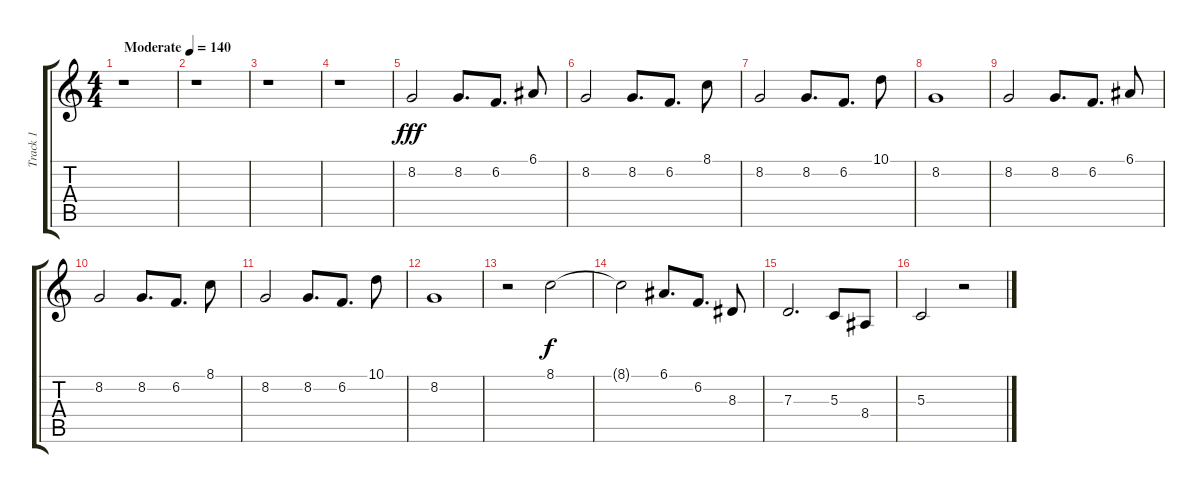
\track ("Track 1" "Track 1") {instrument brasssection}
\staff {score tabs}
\tuning (E4 B3 G3 D3 A2 E2) {hide}
\ts (4 4)
\tempo (140 "Moderate")
\clef g2
\ks c
r.1{dy fff instrument brasssection} |
r.1 |
r.1 |
r.1 |
8.2.2 8.2.8{d} 6.2.8{d} 6.1.8 |
8.2.2 8.2.8{d} 6.2.8{d} 8.1.8 |
8.2.2 8.2.8{d} 6.2.8{d} 10.1.8 |
8.2.1 |
8.2.2 8.2.8{d} 6.2.8{d} 6.1.8 |
8.2.2 8.2.8{d} 6.2.8{d} 8.1.8 |
8.2.2 8.2.8{d} 6.2.8{d} 10.1.8 |
8.2.1 |
r.2{volume 13 instrument frenchhorn} 8.1.2{dy f} |
8.1{t}.2 6.1.8{d} 6.2.8{d} 8.3.8 |
7.3.2{d} 5.3.8 8.4.8 |
5.3.2 r.2
